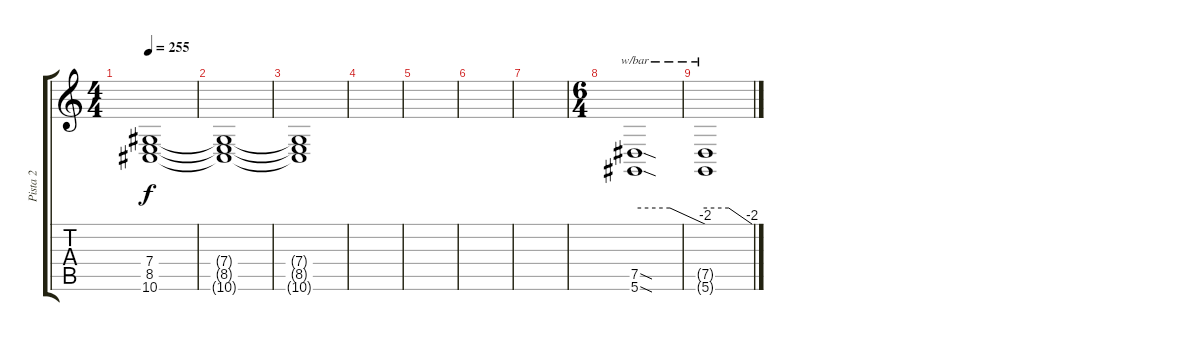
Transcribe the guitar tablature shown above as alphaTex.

\track ("Pista 2" "Pista 2") {instrument tremolostrings}
\staff {score tabs}
\tuning (Eb4 Bb3 Gb3 Db3 Ab2 Eb2) {hide}
\ts (4 4)
\tempo 255
\clef g2
\ks c
(7.4{t} 8.5{t} 10.6{t}).1{dy f} |
(7.4{t} 8.5{t} 10.6{t}).1 |
(7.4{t} 8.5{t} 10.6{t}).1 |
|
|
|
|
\ts (6 4)
(7.5{sod} 5.6{sod}).1{tbe (custom default 0 0 30 0 60 -8)} |
(7.5{t} 5.6{t}).1{tbe (custom default 0 0 30 0 60 -8)}
